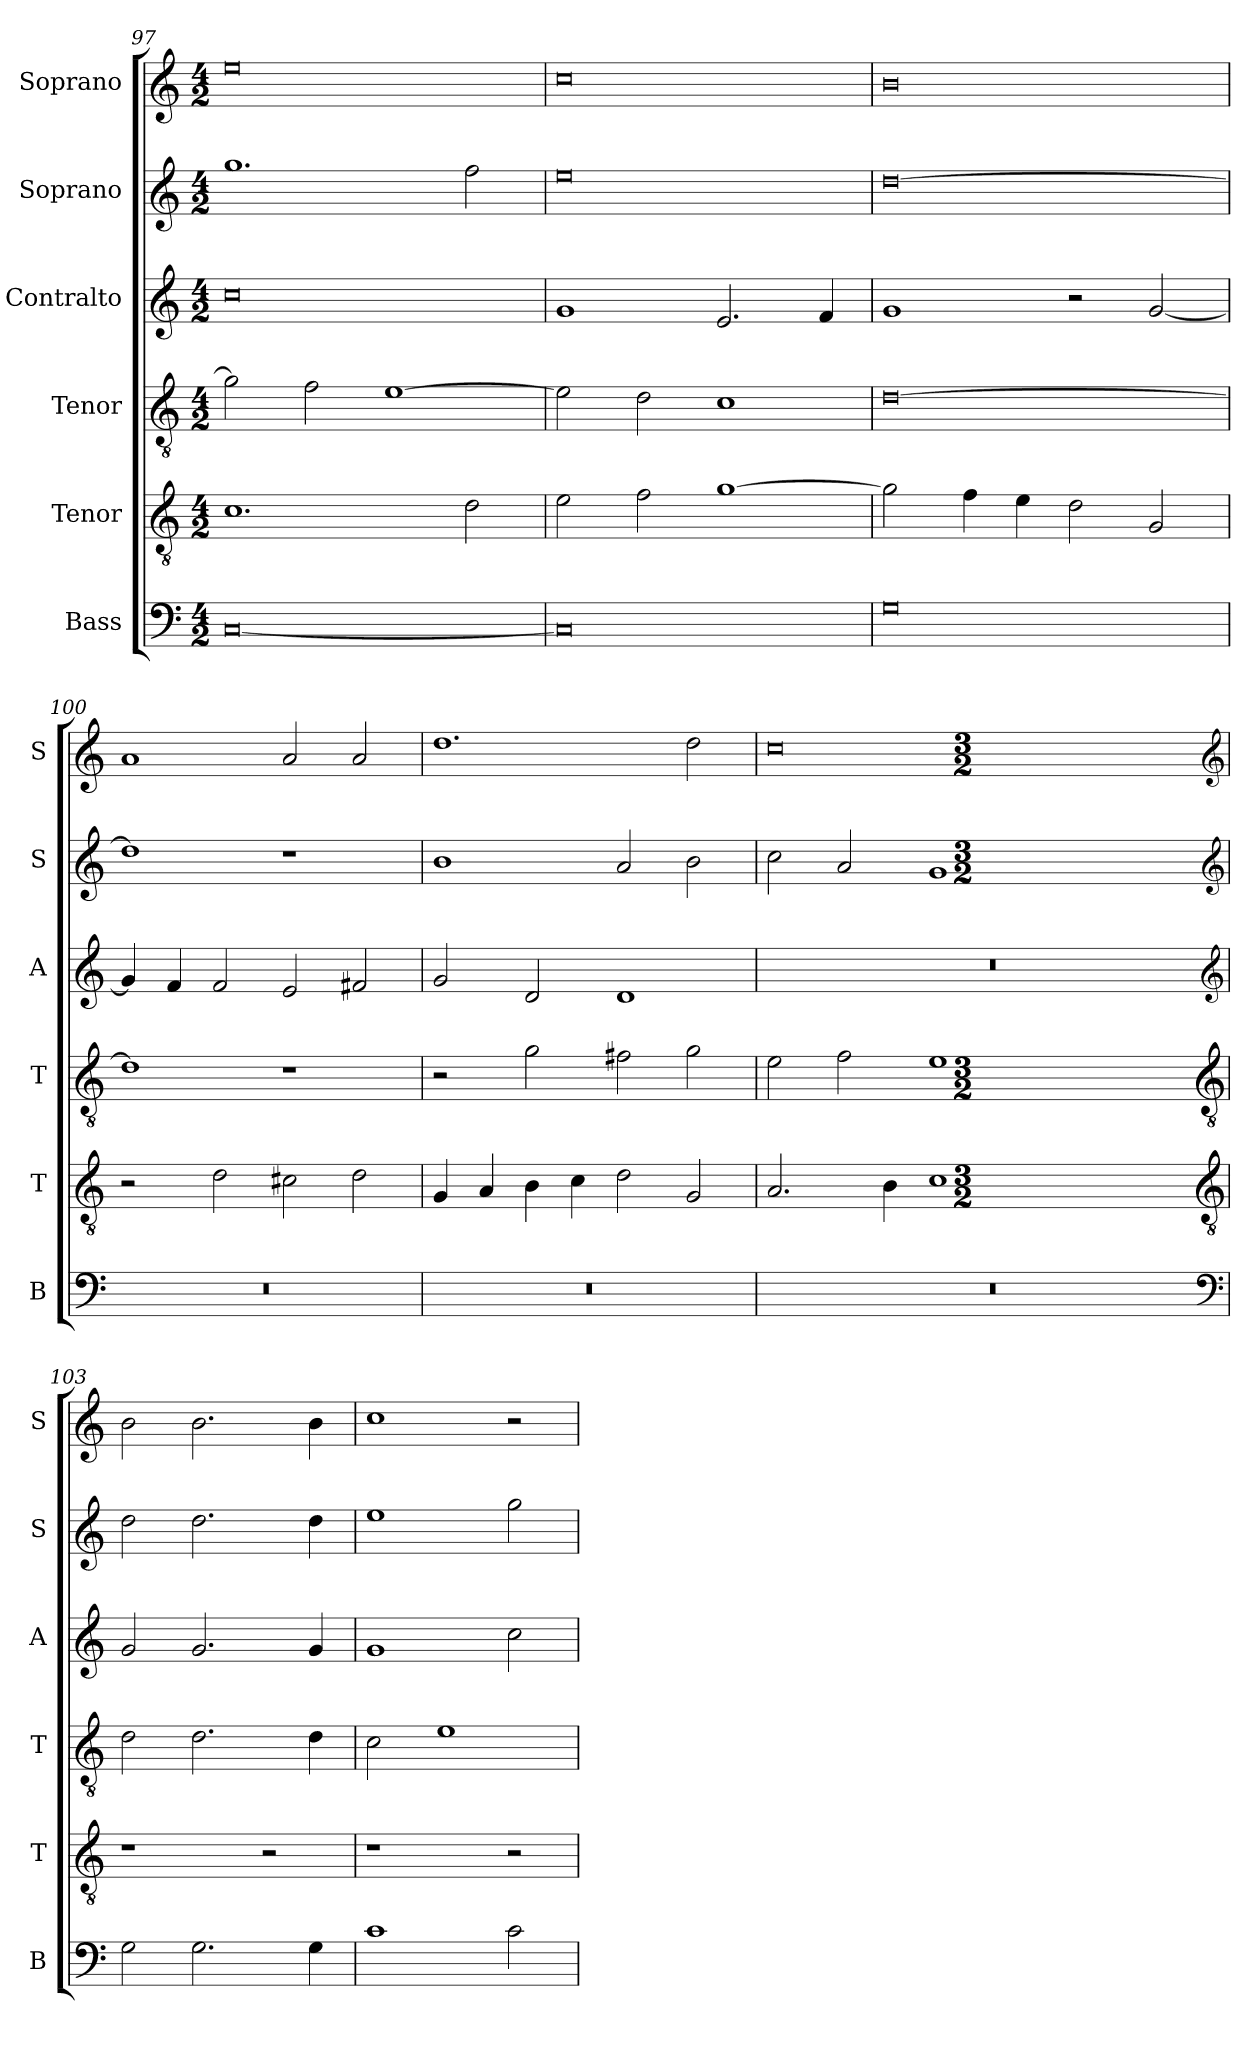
**kern	**kern	**kern	**kern	**kern	**kern
*part6	*part5	*part4	*part3	*part2	*part1
*staff6	*staff5	*staff4	*staff3	*staff2	*staff1
*I"Bass	*I"Tenor	*I"Tenor	*I"Contralto	*I"Soprano	*I"Soprano
*I'B	*I'T	*I'T	*I'A	*I'S	*I'S
*clefF4	*clefGv2	*clefGv2	*clefG2	*clefG2	*clefG2
*k[]	*k[]	*k[]	*k[]	*k[]	*k[]
*G:mix	*G:mix	*G:mix	*G:mix	*G:mix	*G:mix
*M4/2	*M4/2	*M4/2	*M4/2	*M4/2	*M4/2
=97	=97	=97	=97	=97	=97
[0C	1.c	2g]	0cc	1.gg	0ee
.	.	2f	.	.	.
.	.	[1e	.	.	.
.	2d	.	.	2ff	.
=98	=98	=98	=98	=98	=98
0C]	2e	2e]	1g	0ee	0cc
.	2f	2d	.	.	.
.	[1g	1c	2.e	.	.
.	.	.	4f	.	.
=99	=99	=99	=99	=99	=99
0G	2g]	[0d	1g	[0dd	0b
.	4f	.	.	.	.
.	4e	.	.	.	.
.	2d	.	2r	.	.
.	2G	.	[2g	.	.
=100	=100	=100	=100	=100	=100
0r	2r	1d]	4g]	1dd]	1a
.	.	.	4f	.	.
.	2d	.	2f	.	.
.	2c#X	1r	2e	1r	2a
.	2d	.	2f#X	.	2a
=101	=101	=101	=101	=101	=101
0r	4G	2r	2g	1b	1.dd
.	4A	.	.	.	.
.	4B	2g	2d	.	.
.	4c	.	.	.	.
.	2d	2f#X	1d	2a	.
.	2G	2g	.	2b	2dd
=102	=102	=102	=102	=102	=102
0r	2.A	2e	0r	2cc	0cc
.	.	2f	.	2a	.
.	4B	.	.	.	.
.	1c	1e	.	1g	.
*clefF4	*clefGv2	*clefGv2	*clefG2	*clefG2	*clefG2
*k[]	*k[]	*k[]	*k[]	*k[]	*k[]
*G:mix	*G:mix	*G:mix	*G:mix	*G:mix	*G:mix
*M3/2	*M3/2	*M3/2	*M3/2	*M3/2	*M3/2
=103	=103	=103	=103	=103	=103
2G	1r	2d	2g	2dd	2b
2.G	.	2.d	2.g	2.dd	2.b
.	2r	.	.	.	.
4G	.	4d	4g	4dd	4b
=104	=104	=104	=104	=104	=104
1c	1r	2c	1g	1ee	1cc
.	.	1e	.	.	.
2c	2r	.	2cc	2gg	2r
=	=	=	=	=	=
*-	*-	*-	*-	*-	*-
